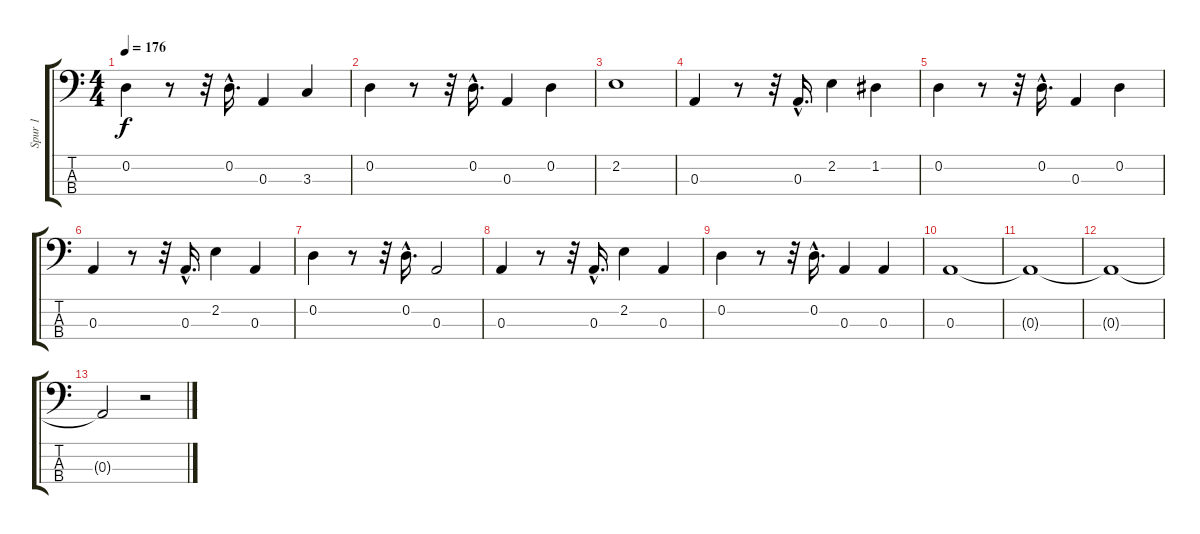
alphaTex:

\track ("Spur 1" "Spur 1") {instrument electricbassfinger}
\staff {score tabs}
\tuning (G2 D2 A1 E1) {hide}
\ts (4 4)
\tempo 176
\clef f4
\ks c
0.2.4{dy f} r.8 r.32 0.2{hac}.16{d} 0.3.4 3.3.4 |
0.2.4 r.8 r.32 0.2{hac}.16{d} 0.3.4 0.2.4 |
2.2.1 |
0.3.4 r.8 r.32 0.3{hac}.16{d} 2.2.4 1.2.4 |
0.2.4 r.8 r.32 0.2{hac}.16{d} 0.3.4 0.2.4 |
0.3.4 r.8 r.32 0.3{hac}.16{d} 2.2.4 0.3.4 |
0.2.4 r.8 r.32 0.2{hac}.16{d} 0.3.2 |
0.3.4 r.8 r.32 0.3{hac}.16{d} 2.2.4 0.3.4 |
0.2.4 r.8 r.32 0.2{hac}.16{d} 0.3.4 0.3.4 |
0.3.1 |
0.3{t}.1 |
0.3{t}.1 |
0.3{t}.2 r.2
